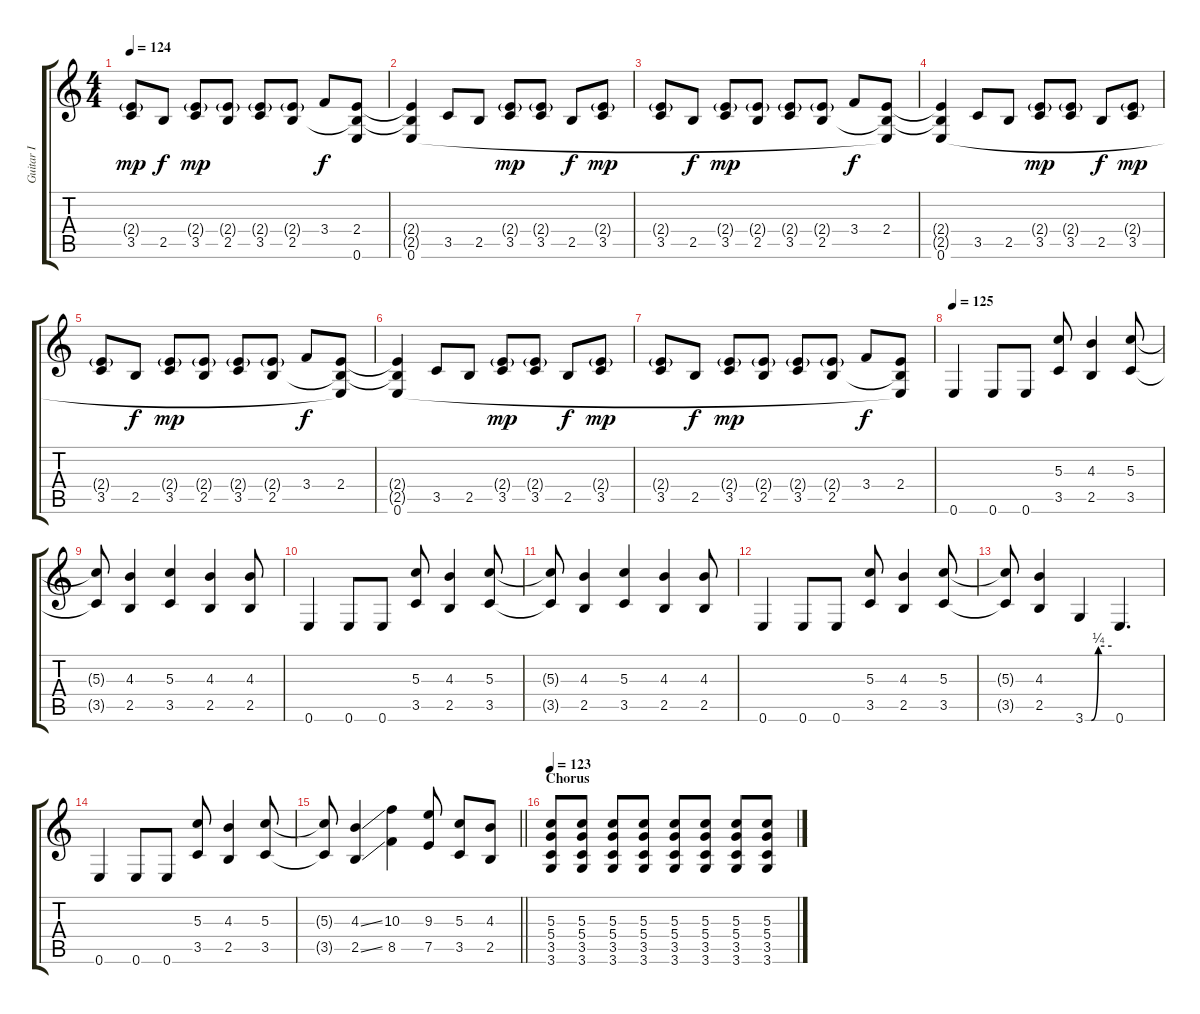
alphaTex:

\track ("Guitar I" "Guitar I") {instrument overdrivenguitar}
\staff {score tabs}
\tuning (E4 B3 G3 D3 A2 E2) {hide}
\ts (4 4)
\tempo 124
\clef g2
\ks c
(2.4{g} 3.5).8{dy mp} 2.5.8{dy f} (2.4{g} 3.5).8{dy mp} (2.4{g} 2.5).8 (2.4{g} 3.5).8 (2.4{g} 2.5).8 3.4.8{dy f} (2.4 2.5{t} 0.6{t}).8 |
(2.4{t} 2.5{t} 0.6).4 3.5.8 2.5.8 (2.4{g} 3.5).8{dy mp} (2.4{g} 3.5).8 2.5.8{dy f} (2.4{g} 3.5).8{dy mp} |
(2.4{g} 3.5).8 2.5.8{dy f} (2.4{g} 3.5).8{dy mp} (2.4{g} 2.5).8 (2.4{g} 3.5).8 (2.4{g} 2.5).8 3.4.8{dy f} (2.4 2.5{t} 0.6{t}).8 |
(2.4{t} 2.5{t} 0.6).4 3.5.8 2.5.8 (2.4{g} 3.5).8{dy mp} (2.4{g} 3.5).8 2.5.8{dy f} (2.4{g} 3.5).8{dy mp} |
(2.4{g} 3.5).8 2.5.8{dy f} (2.4{g} 3.5).8{dy mp} (2.4{g} 2.5).8 (2.4{g} 3.5).8 (2.4{g} 2.5).8 3.4.8{dy f} (2.4 2.5{t} 0.6{t}).8 |
(2.4{t} 2.5{t} 0.6).4 3.5.8 2.5.8 (2.4{g} 3.5).8{dy mp} (2.4{g} 3.5).8 2.5.8{dy f} (2.4{g} 3.5).8{dy mp} |
(2.4{g} 3.5).8 2.5.8{dy f} (2.4{g} 3.5).8{dy mp} (2.4{g} 2.5).8 (2.4{g} 3.5).8 (2.4{g} 2.5).8 3.4.8{dy f} (2.4 2.5{t} 0.6{t}).8 |
\tempo 125
0.6.4 0.6.8 0.6.8 (5.3 3.5).8 (4.3 2.5).4 (5.3 3.5).8 |
(5.3{t} 3.5{t}).8 (4.3 2.5).4 (5.3 3.5).4 (4.3 2.5).4 (4.3 2.5).8 |
0.6.4 0.6.8 0.6.8 (5.3 3.5).8 (4.3 2.5).4 (5.3 3.5).8 |
(5.3{t} 3.5{t}).8 (4.3 2.5).4 (5.3 3.5).4 (4.3 2.5).4 (4.3 2.5).8 |
0.6.4 0.6.8 0.6.8 (5.3 3.5).8 (4.3 2.5).4 (5.3 3.5).8 |
(5.3{t} 3.5{t}).8 (4.3 2.5).4 3.6{be (custom 0 0 14 0 30 1 60 1)}.4 0.6.4{d} |
0.6.4 0.6.8 0.6.8 (5.3 3.5).8 (4.3 2.5).4 (5.3 3.5).8 |
\barLineRight lightlight
(5.3{t} 3.5{t}).8 (4.3{ss} 2.5{ss}).4 (10.3 8.5).4 (9.3 7.5).8 (5.3 3.5).8 (4.3 2.5).8 |
\section ("" "Chorus")
\tempo 123
(5.3 5.4 3.5 3.6).8{volume 14 instrument overdrivenguitar} (5.3 5.4 3.5 3.6).8 (5.3 5.4 3.5 3.6).8 (5.3 5.4 3.5 3.6).8 (5.3 5.4 3.5 3.6).8 (5.3 5.4 3.5 3.6).8 (5.3 5.4 3.5 3.6).8 (5.3 5.4 3.5 3.6).8
